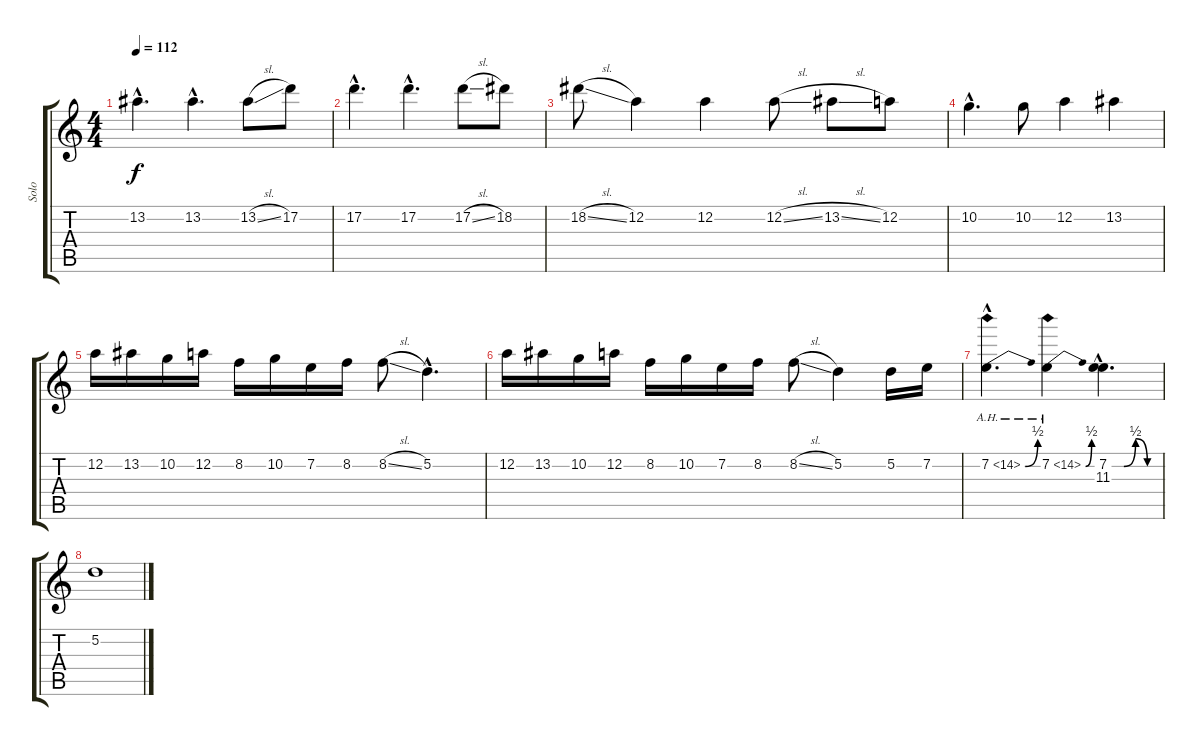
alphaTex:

\track ("Solo" "Solo") {instrument overdrivenguitar}
\staff {score tabs}
\tuning (D4 A3 F3 C3 G2 D2) {hide}
\ts (4 4)
\tempo 112
\clef g2
\ks c
13.2{hac}.4{d dy f} 13.2{hac}.4{d} 13.2{sl}.8 17.2.8 |
17.2{hac}.4{d} 17.2{hac}.4{d} 17.2{sl}.8 18.2.8 |
18.2{sl}.8 12.2.4 12.2.4 12.2{sl}.8 13.2{sl}.8 12.2.8 |
10.2{hac}.4{d} 10.2.8 12.2.4 13.2.4 |
12.2.16 13.2.16 10.2.16 12.2.16 8.2.16 10.2.16 7.2.16 8.2.16 8.2{sl}.8 5.2{hac}.4{d} |
12.2.16 13.2.16 10.2.16 12.2.16 8.2.16 10.2.16 7.2.16 8.2.16 8.2{sl}.8 5.2.4 5.2.16 7.2.16 |
7.2{be (bend 0 0 60 2) ah 7 hac}.4{d} 7.2{be (bend 0 0 60 2) ah 7}.4 (7.2{be (custom 0 0 15 0 30 2 45 0 60 0) hac} 11.3{hac}).4{d} |
5.2.1
